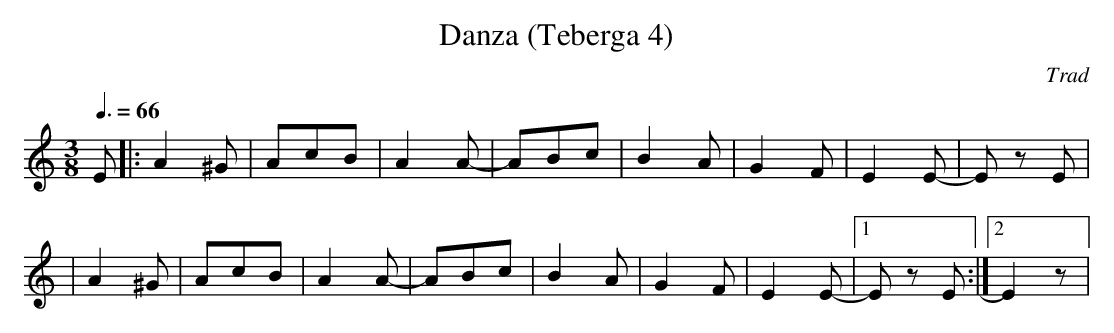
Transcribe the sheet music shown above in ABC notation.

X:1
T:Danza (Teberga 4)
C:Trad
M:3/8
L:1/8
Q:3/8=66
K:Am
E|: A2 ^G|AcB|A2 A-|ABc|B2 A|G2 F|E2 E-|E z E|
   |A2 ^G|AcB|A2 A-|ABc|B2 A|G2 F|E2 E-|[1 E z E :|[2 E2 z|
